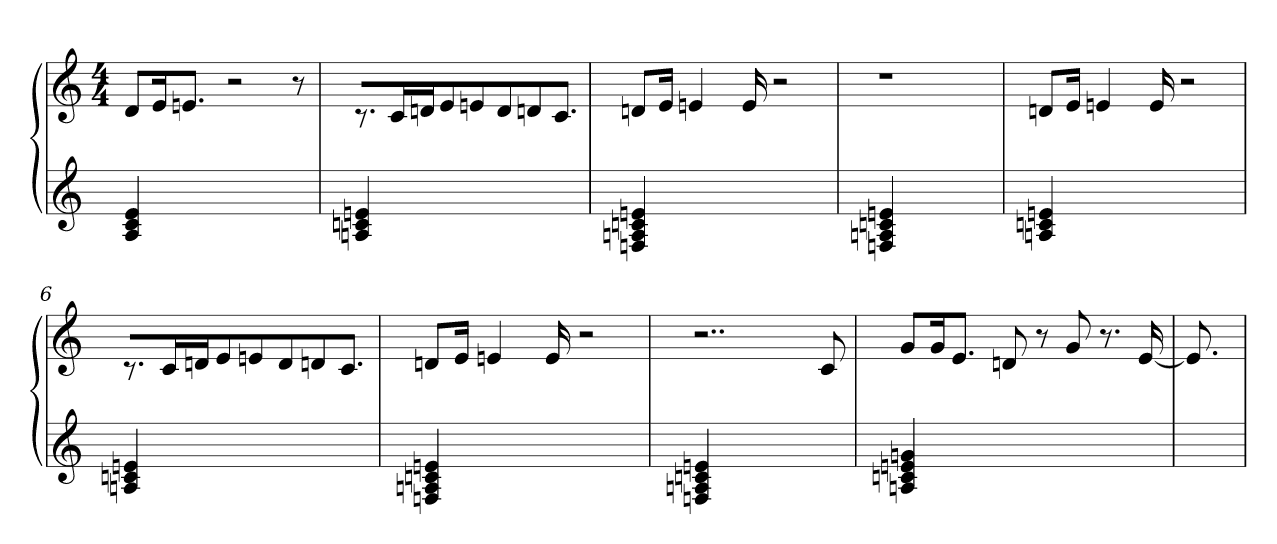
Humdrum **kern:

**kern	**kern
*part2	*part1
*staff2	*staff1
*	*M4/4
=1	=1
4A 4c 4e	8dL
.	16eK
.	8.enJ
2.ryy	.
.	2r
.	8r
=2	=2
4An 4cn 4en	8.r
.	16c
2.ryy	16dnKL
.	8e
.	8enJ
.	8dL
.	8dnJ
.	8.cJ
=3	=3
4Fn 4An 4cn 4en	8dnL
.	16eJk
.	4en
2.ryy	.
.	16e
.	2r
=4	=4
4Fn 4An 4cn 4en	1r
2.ryy	.
=5	=5
4An 4cn 4en	8dnL
.	16eJk
.	4en
2.ryy	.
.	16e
.	2r
=6	=6
4An 4cn 4en	8.r
.	16c
2.ryy	16dnKL
.	8e
.	8enJ
.	8dL
.	8dnJ
.	8.cJ
=7	=7
4Fn 4An 4cn 4en	8dnL
.	16eJk
.	4en
2.ryy	.
.	16e
.	2r
=8	=8
4Fn 4An 4cn 4en	2..r
2.ryy	.
.	8c
=9	=9
4An 4cn 4en 4gn	8gL
.	16gK
.	8.eJ
2.ryy	.
.	8dn
.	8r
.	8g
.	8.r
.	[16e
=10	=10
4ryy	8.e]
.	16ryy
=	=
*-	*-
